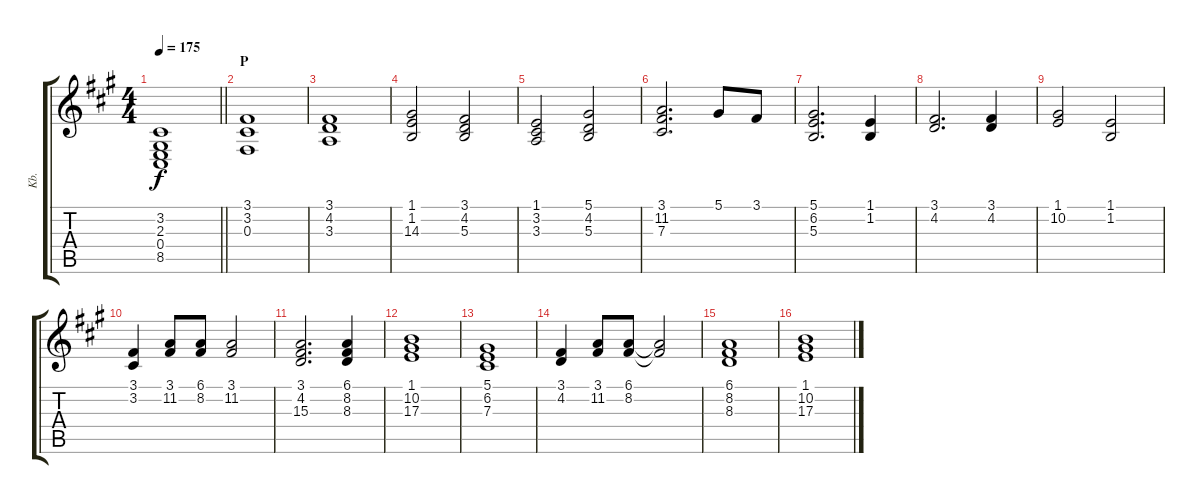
\track ("Kb." "Kb.") {instrument stringensemble1}
\staff {score tabs}
\tuning (Eb4 Bb3 Gb3 Db3 Ab2 Db2) {hide}
\ts (4 4)
\tempo 175
\clef g2
\barLineRight lightlight
\ks f#minor
(3.2 2.3 0.4 8.5).1{dy f} |
\section ("" "P")
(3.1 3.2 0.3).1 |
(3.1 4.2 3.3).1 |
(1.1 1.2 14.3).2 (3.1 4.2 5.3).2 |
(1.1 3.2 3.3).2 (5.1 4.2 5.3).2 |
(3.1 11.2 7.3).2{d} 5.1.8 3.1.8 |
(5.1 6.2 5.3).2{d} (1.1 1.2).4 |
(3.1 4.2).2{d} (3.1 4.2).4 |
(1.1 10.2).2 (1.1 1.2).2 |
(3.1 3.2).4 (3.1 11.2).8 (6.1 8.2).8 (3.1 11.2).2 |
(3.1 4.2 15.3).2{d} (6.1 8.2 8.3).4 |
(1.1 10.2 17.3).1 |
(5.1 6.2 7.3).1 |
(3.1 4.2).4 (3.1 11.2).8 (6.1 8.2).8 (6.1{t} 8.2{t}).2 |
(6.1 8.2 8.3).1 |
(1.1 10.2 17.3).1
